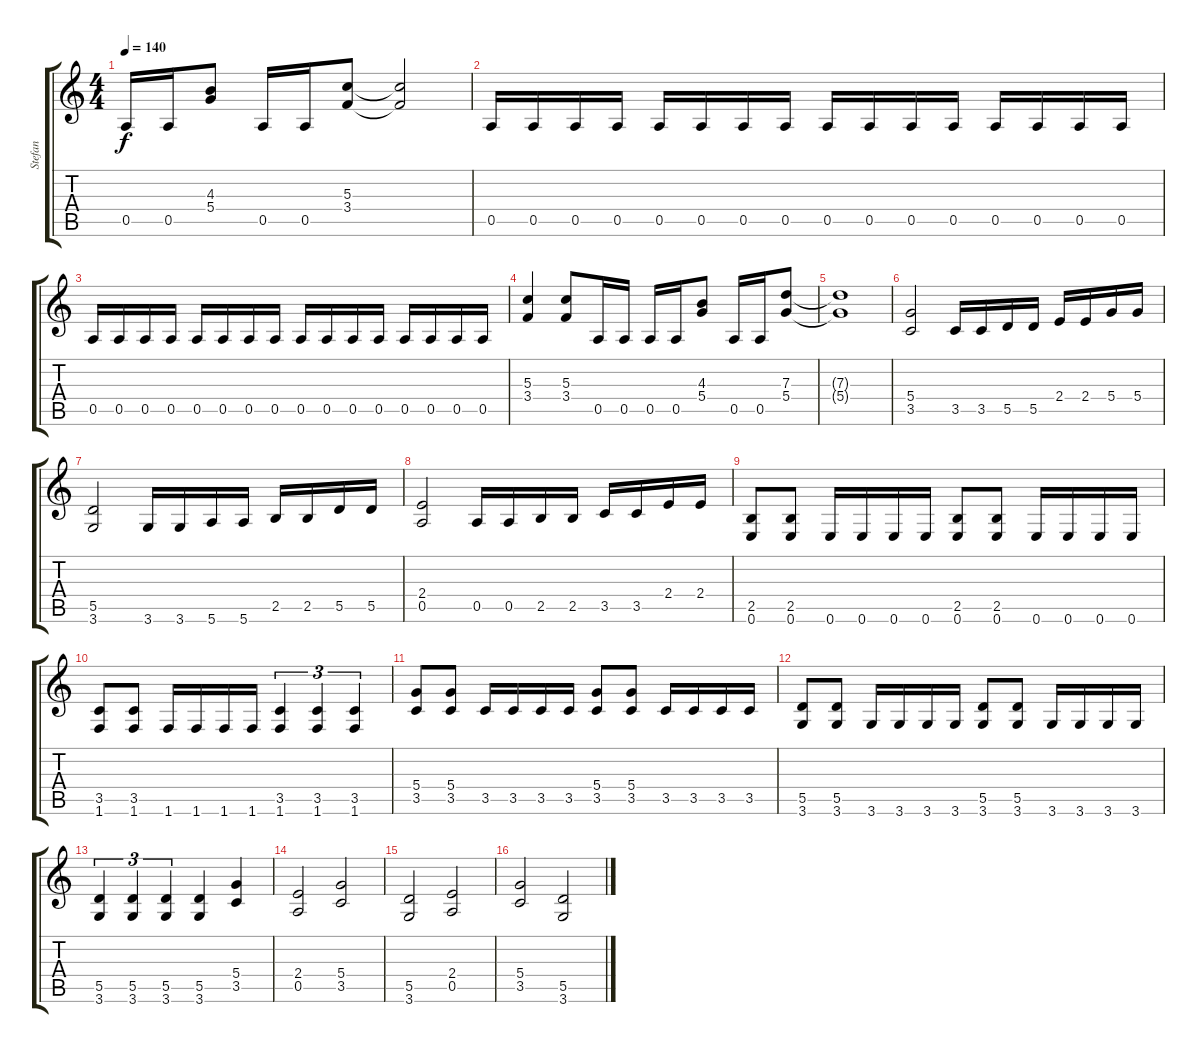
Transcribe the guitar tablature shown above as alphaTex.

\track ("Stefan" "Stefan") {instrument distortionguitar}
\staff {score tabs}
\tuning (E4 B3 G3 D3 A2 E2) {hide}
\ts (4 4)
\tempo 140
\clef g2
\ks c
0.5.16{dy f} 0.5.16 (4.3 5.4).8 0.5.16 0.5.16 (5.3 3.4).8 (5.3{t} 3.4{t}).2 |
0.5.16 0.5.16 0.5.16 0.5.16 0.5.16 0.5.16 0.5.16 0.5.16 0.5.16 0.5.16 0.5.16 0.5.16 0.5.16 0.5.16 0.5.16 0.5.16 |
0.5.16 0.5.16 0.5.16 0.5.16 0.5.16 0.5.16 0.5.16 0.5.16 0.5.16 0.5.16 0.5.16 0.5.16 0.5.16 0.5.16 0.5.16 0.5.16 |
(5.3 3.4).4 (5.3 3.4).8 0.5.16 0.5.16 0.5.16 0.5.16 (4.3 5.4).8 0.5.16 0.5.16 (7.3 5.4).8 |
(7.3{t} 5.4{t}).1 |
(5.4 3.5).2 3.5.16 3.5.16 5.5.16 5.5.16 2.4.16 2.4.16 5.4.16 5.4.16 |
(5.5 3.6).2 3.6.16 3.6.16 5.6.16 5.6.16 2.5.16 2.5.16 5.5.16 5.5.16 |
(2.4 0.5).2 0.5.16 0.5.16 2.5.16 2.5.16 3.5.16 3.5.16 2.4.16 2.4.16 |
(2.5 0.6).8 (2.5 0.6).8 0.6.16 0.6.16 0.6.16 0.6.16 (2.5 0.6).8 (2.5 0.6).8 0.6.16 0.6.16 0.6.16 0.6.16 |
(3.5 1.6).8 (3.5 1.6).8 1.6.16 1.6.16 1.6.16 1.6.16 (3.5 1.6).4{tu (3 2)} (3.5 1.6).4{tu (3 2)} (3.5 1.6).4{tu (3 2)} |
(5.4 3.5).8 (5.4 3.5).8 3.5.16 3.5.16 3.5.16 3.5.16 (5.4 3.5).8 (5.4 3.5).8 3.5.16 3.5.16 3.5.16 3.5.16 |
(5.5 3.6).8 (5.5 3.6).8 3.6.16 3.6.16 3.6.16 3.6.16 (5.5 3.6).8 (5.5 3.6).8 3.6.16 3.6.16 3.6.16 3.6.16 |
(5.5 3.6).4{tu (3 2)} (5.5 3.6).4{tu (3 2)} (5.5 3.6).4{tu (3 2)} (5.5 3.6).4 (5.4 3.5).4 |
(2.4 0.5).2 (5.4 3.5).2 |
(5.5 3.6).2 (2.4 0.5).2 |
(5.4 3.5).2 (5.5 3.6).2
